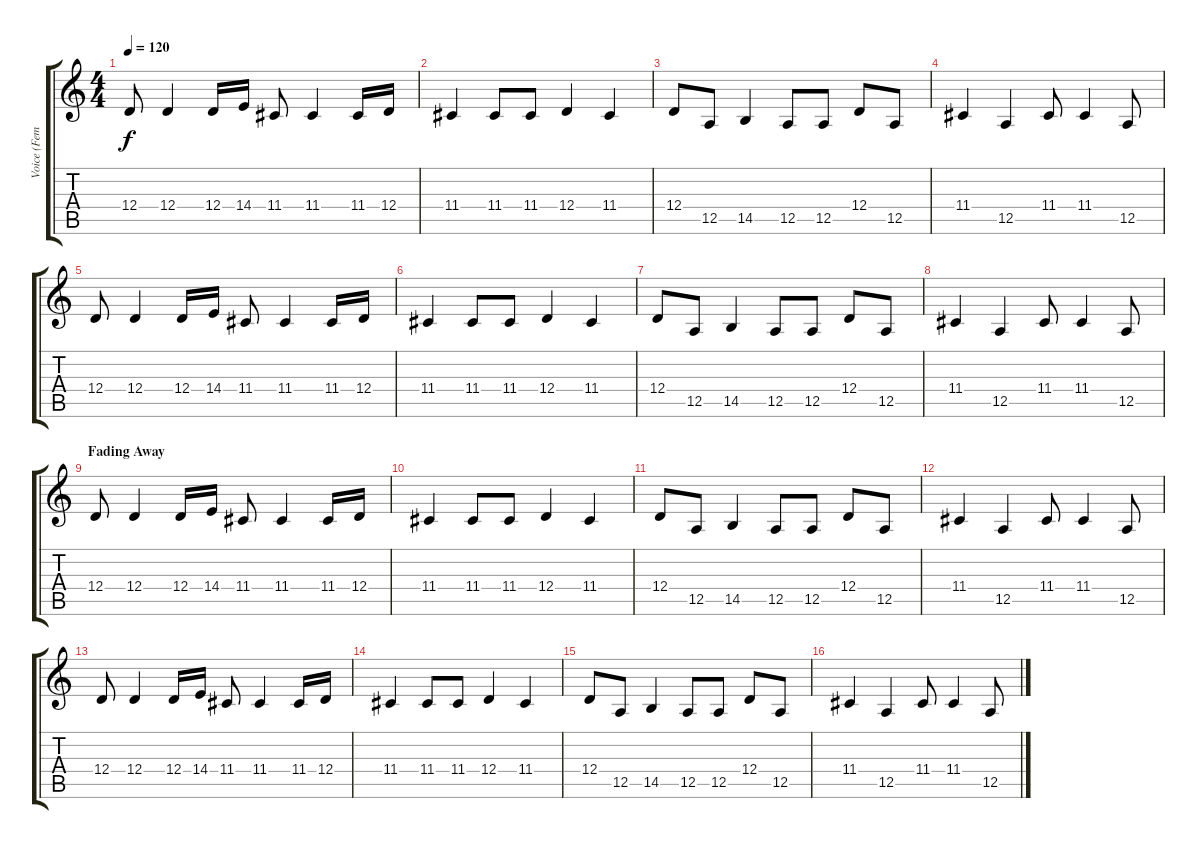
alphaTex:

\track ("Voice (Female)" "Voice (Fem") {instrument tenorsax}
\staff {score tabs}
\tuning (E4 B3 G3 D3 A2 E2) {hide}
\ts (4 4)
\tempo 120
\clef g2
\ks c
12.4.8{dy f} 12.4.4 12.4.16 14.4.16 11.4.8 11.4.4 11.4.16 12.4.16 |
11.4.4 11.4.8 11.4.8 12.4.4 11.4.4 |
12.4.8 12.5.8 14.5.4 12.5.8 12.5.8 12.4.8 12.5.8 |
11.4.4 12.5.4 11.4.8 11.4.4 12.5.8 |
12.4.8 12.4.4 12.4.16 14.4.16 11.4.8 11.4.4 11.4.16 12.4.16 |
11.4.4 11.4.8 11.4.8 12.4.4 11.4.4 |
12.4.8 12.5.8 14.5.4 12.5.8 12.5.8 12.4.8 12.5.8 |
11.4.4 12.5.4 11.4.8 11.4.4 12.5.8 |
\section ("" "Fading Away")
12.4.8 12.4.4 12.4.16 14.4.16 11.4.8 11.4.4 11.4.16 12.4.16 |
11.4.4 11.4.8 11.4.8 12.4.4 11.4.4 |
12.4.8 12.5.8 14.5.4 12.5.8 12.5.8 12.4.8 12.5.8 |
11.4.4 12.5.4 11.4.8 11.4.4 12.5.8 |
12.4.8 12.4.4 12.4.16 14.4.16 11.4.8 11.4.4 11.4.16 12.4.16 |
11.4.4 11.4.8 11.4.8 12.4.4 11.4.4 |
12.4.8 12.5.8 14.5.4 12.5.8 12.5.8 12.4.8 12.5.8 |
11.4.4 12.5.4 11.4.8 11.4.4 12.5.8
